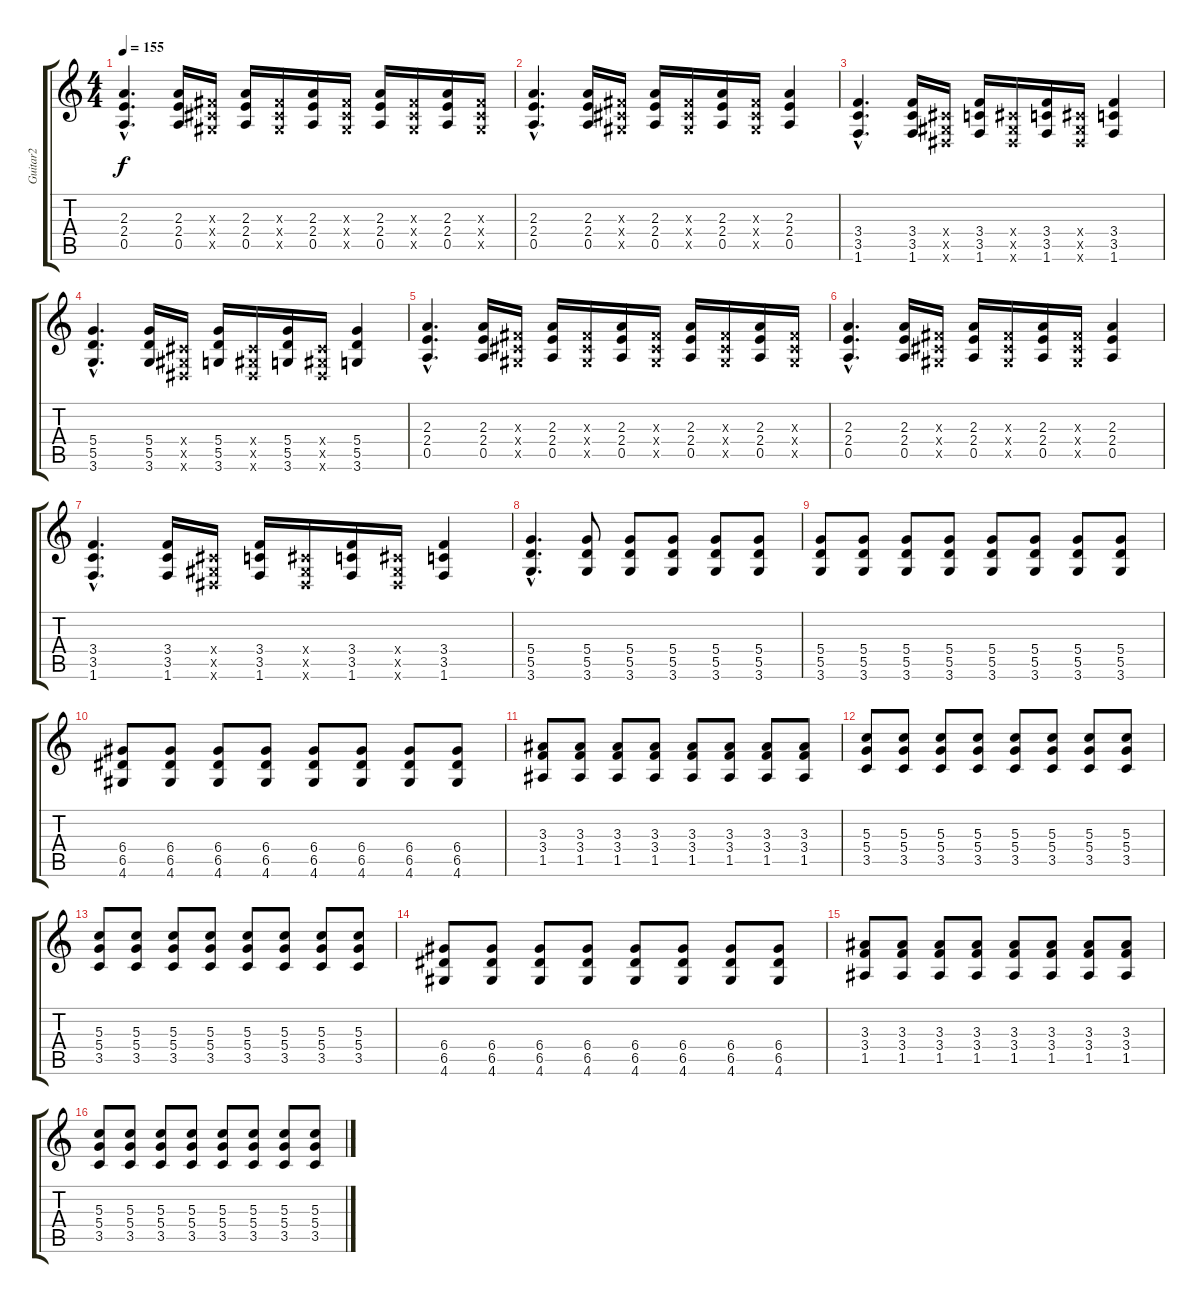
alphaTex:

\track ("Guitar2" "Guitar2") {instrument distortionguitar}
\staff {score tabs}
\tuning (E4 B3 G3 D3 A2 E2) {hide}
\ts (4 4)
\tempo 155
\clef g2
\ks c
(2.3{hac} 2.4{hac} 0.5{hac}).4{d dy f} (2.3 2.4 0.5).16 (-1.3{x} -1.4{x} -1.5{x}).16 (2.3 2.4 0.5).16 (-1.3{x} -1.4{x} -1.5{x}).16 (2.3 2.4 0.5).16 (-1.3{x} -1.4{x} -1.5{x}).16 (2.3 2.4 0.5).16 (-1.3{x} -1.4{x} -1.5{x}).16 (2.3 2.4 0.5).16 (-1.3{x} -1.4{x} -1.5{x}).16 |
(2.3{hac} 2.4{hac} 0.5{hac}).4{d} (2.3 2.4 0.5).16 (-1.3{x} -1.4{x} -1.5{x}).16 (2.3 2.4 0.5).16 (-1.3{x} -1.4{x} -1.5{x}).16 (2.3 2.4 0.5).16 (-1.3{x} -1.4{x} -1.5{x}).16 (2.3 2.4 0.5).4 |
(3.4{hac} 3.5{hac} 1.6{hac}).4{d} (3.4 3.5 1.6).16 (-1.4{x} -1.5{x} -1.6{x}).16 (3.4 3.5 1.6).16 (-1.4{x} -1.5{x} -1.6{x}).16 (3.4 3.5 1.6).16 (-1.4{x} -1.5{x} -1.6{x}).16 (3.4 3.5 1.6).4 |
(5.4{hac} 5.5{hac} 3.6{hac}).4{d} (5.4 5.5 3.6).16 (-1.4{x} -1.5{x} -1.6{x}).16 (5.4 5.5 3.6).16 (-1.4{x} -1.5{x} -1.6{x}).16 (5.4 5.5 3.6).16 (-1.4{x} -1.5{x} -1.6{x}).16 (5.4 5.5 3.6).4 |
(2.3{hac} 2.4{hac} 0.5{hac}).4{d} (2.3 2.4 0.5).16 (-1.3{x} -1.4{x} -1.5{x}).16 (2.3 2.4 0.5).16 (-1.3{x} -1.4{x} -1.5{x}).16 (2.3 2.4 0.5).16 (-1.3{x} -1.4{x} -1.5{x}).16 (2.3 2.4 0.5).16 (-1.3{x} -1.4{x} -1.5{x}).16 (2.3 2.4 0.5).16 (-1.3{x} -1.4{x} -1.5{x}).16 |
(2.3{hac} 2.4{hac} 0.5{hac}).4{d} (2.3 2.4 0.5).16 (-1.3{x} -1.4{x} -1.5{x}).16 (2.3 2.4 0.5).16 (-1.3{x} -1.4{x} -1.5{x}).16 (2.3 2.4 0.5).16 (-1.3{x} -1.4{x} -1.5{x}).16 (2.3 2.4 0.5).4 |
(3.4{hac} 3.5{hac} 1.6{hac}).4{d} (3.4 3.5 1.6).16 (-1.4{x} -1.5{x} -1.6{x}).16 (3.4 3.5 1.6).16 (-1.4{x} -1.5{x} -1.6{x}).16 (3.4 3.5 1.6).16 (-1.4{x} -1.5{x} -1.6{x}).16 (3.4 3.5 1.6).4 |
(5.4{hac} 5.5{hac} 3.6{hac}).4{d} (5.4 5.5 3.6).8 (5.4 5.5 3.6).8 (5.4 5.5 3.6).8 (5.4 5.5 3.6).8 (5.4 5.5 3.6).8 |
(5.4 5.5 3.6).8 (5.4 5.5 3.6).8 (5.4 5.5 3.6).8 (5.4 5.5 3.6).8 (5.4 5.5 3.6).8 (5.4 5.5 3.6).8 (5.4 5.5 3.6).8 (5.4 5.5 3.6).8 |
(6.4 6.5 4.6).8 (6.4 6.5 4.6).8 (6.4 6.5 4.6).8 (6.4 6.5 4.6).8 (6.4 6.5 4.6).8 (6.4 6.5 4.6).8 (6.4 6.5 4.6).8 (6.4 6.5 4.6).8 |
(3.3 3.4 1.5).8 (3.3 3.4 1.5).8 (3.3 3.4 1.5).8 (3.3 3.4 1.5).8 (3.3 3.4 1.5).8 (3.3 3.4 1.5).8 (3.3 3.4 1.5).8 (3.3 3.4 1.5).8 |
(5.3 5.4 3.5).8 (5.3 5.4 3.5).8 (5.3 5.4 3.5).8 (5.3 5.4 3.5).8 (5.3 5.4 3.5).8 (5.3 5.4 3.5).8 (5.3 5.4 3.5).8 (5.3 5.4 3.5).8 |
(5.3 5.4 3.5).8 (5.3 5.4 3.5).8 (5.3 5.4 3.5).8 (5.3 5.4 3.5).8 (5.3 5.4 3.5).8 (5.3 5.4 3.5).8 (5.3 5.4 3.5).8 (5.3 5.4 3.5).8 |
(6.4 6.5 4.6).8 (6.4 6.5 4.6).8 (6.4 6.5 4.6).8 (6.4 6.5 4.6).8 (6.4 6.5 4.6).8 (6.4 6.5 4.6).8 (6.4 6.5 4.6).8 (6.4 6.5 4.6).8 |
(3.3 3.4 1.5).8 (3.3 3.4 1.5).8 (3.3 3.4 1.5).8 (3.3 3.4 1.5).8 (3.3 3.4 1.5).8 (3.3 3.4 1.5).8 (3.3 3.4 1.5).8 (3.3 3.4 1.5).8 |
(5.3 5.4 3.5).8 (5.3 5.4 3.5).8 (5.3 5.4 3.5).8 (5.3 5.4 3.5).8 (5.3 5.4 3.5).8 (5.3 5.4 3.5).8 (5.3 5.4 3.5).8 (5.3 5.4 3.5).8
